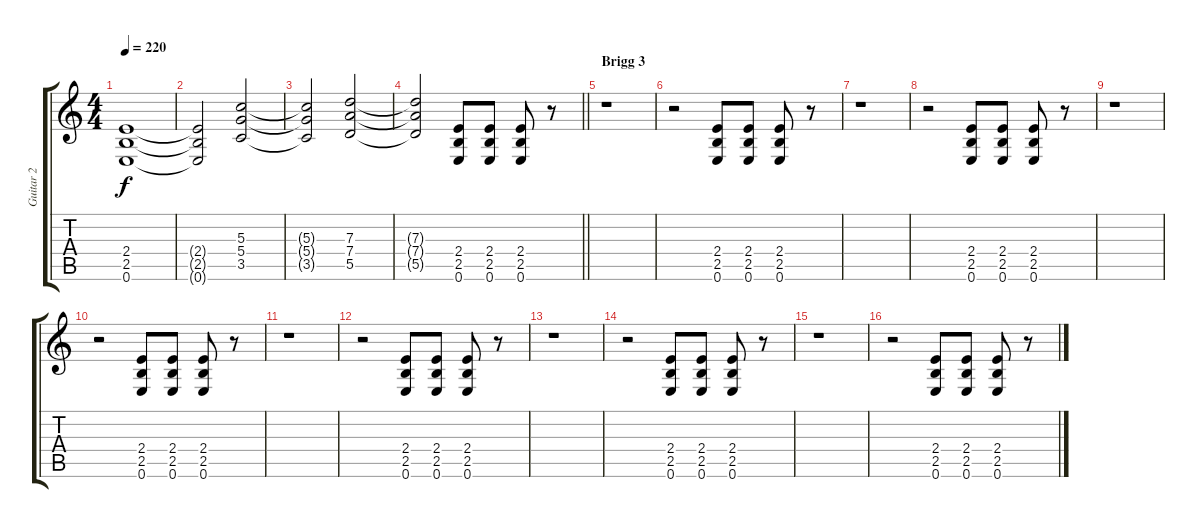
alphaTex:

\track ("Guitar 2" "Guitar 2") {instrument acousticguitarsteel}
\staff {score tabs}
\tuning (E4 B3 G3 D3 A2 E2) {hide}
\ts (4 4)
\tempo 220
\clef g2
\ks c
(2.4{t} 2.5{t} 0.6{t}).1{dy f} |
(2.4{t} 2.5{t} 0.6{t}).2 (5.3 5.4 3.5).2 |
(5.3{t} 5.4{t} 3.5{t}).2 (7.3 7.4 5.5).2 |
\barLineRight lightlight
(7.3{t} 7.4{t} 5.5{t}).2 (2.4 2.5 0.6).8 (2.4 2.5 0.6).8 (2.4 2.5 0.6).8 r.8 |
\section ("" "Brigg 3")
r.1 |
r.2 (2.4 2.5 0.6).8 (2.4 2.5 0.6).8 (2.4 2.5 0.6).8 r.8 |
r.1 |
r.2 (2.4 2.5 0.6).8 (2.4 2.5 0.6).8 (2.4 2.5 0.6).8 r.8 |
r.1 |
r.2 (2.4 2.5 0.6).8 (2.4 2.5 0.6).8 (2.4 2.5 0.6).8 r.8 |
r.1 |
r.2 (2.4 2.5 0.6).8 (2.4 2.5 0.6).8 (2.4 2.5 0.6).8 r.8 |
r.1 |
r.2 (2.4 2.5 0.6).8 (2.4 2.5 0.6).8 (2.4 2.5 0.6).8 r.8 |
r.1 |
r.2 (2.4 2.5 0.6).8 (2.4 2.5 0.6).8 (2.4 2.5 0.6).8 r.8
